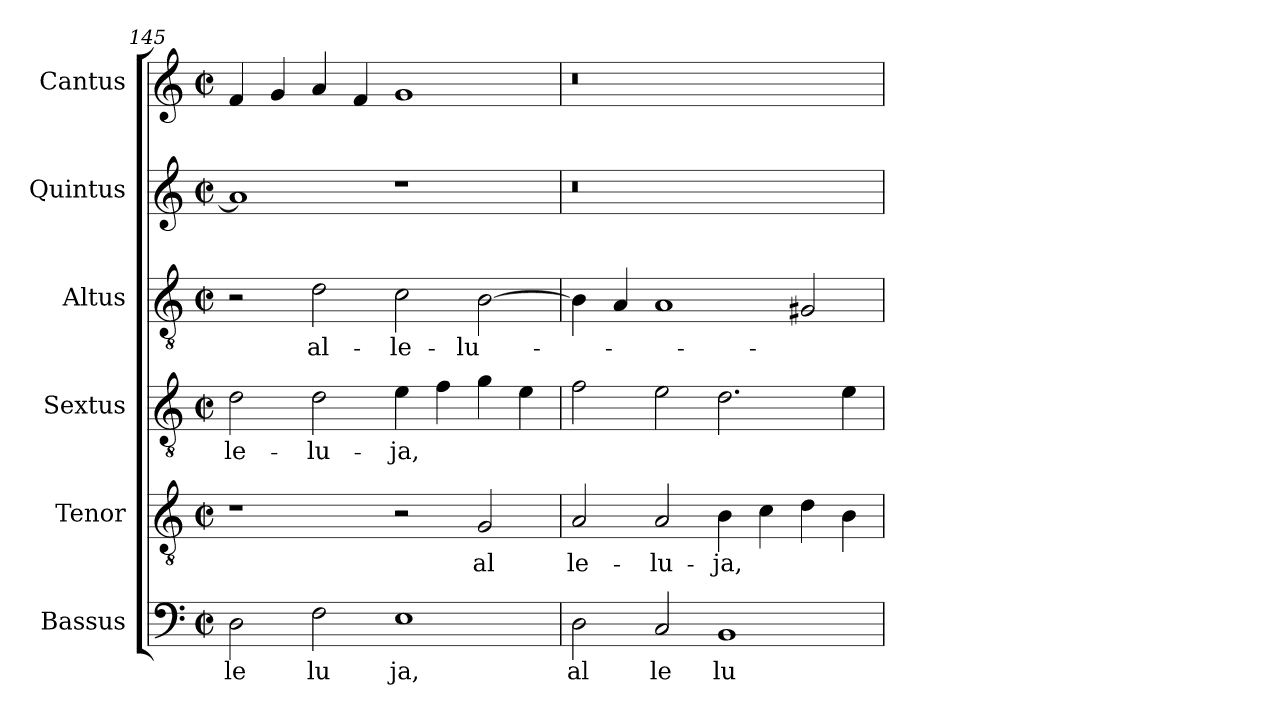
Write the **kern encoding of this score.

**kern	**text	**kern	**text	**kern	**text	**kern	**text	**kern	**kern
*part6	*part6	*part5	*part5	*part4	*part4	*part3	*part3	*part2	*part1
*staff6	*staff6	*staff5	*staff5	*staff4	*staff4	*staff3	*staff3	*staff2	*staff1
*I"Bassus	*	*I"Tenor	*	*I"Sextus	*	*I"Altus	*	*I"Quintus	*I"Cantus
*clefF4	*	*clefGv2	*	*clefGv2	*	*clefGv2	*	*clefG2	*clefG2
*M2/2	*	*M2/2	*	*M2/2	*	*M2/2	*	*M2/2	*M2/2
*met(c|)	*	*met(c|)	*	*met(c|)	*	*met(c|)	*	*met(c|)	*met(c|)
=145	=145	=145	=145	=145	=145	=145	=145	=145	=145
!	!LO:LY:b:cj	!	!	!	!LO:LY:b:cj	!	!	!	!
2D\	le	1r	.	2d\	-le-	2r	.	1a]	4f/
.	.	.	.	.	.	.	.	.	4g/
!	!LO:LY:b:cj	!	!	!	!LO:LY:b:cj	!	!LO:LY:b:cj	!	!
2F\	lu	.	.	2d\	-lu-	2d\	al-	.	4a/
.	.	.	.	.	.	.	.	.	4f/
!	!LO:LY:b:cj	!	!	!	!LO:LY:b:cj	!	!LO:LY:b:cj	!	!
1E	ja,	2r	.	4e\	-ja,	2c\	-le-	1r	1g
.	.	.	.	4f\	.	.	.	.	.
!	!	!	!LO:LY:b:cj	!	!	!	!LO:LY:b:cj	!	!
.	.	2G/	al	4g\	.	[>2B\	-lu-	.	.
.	.	.	.	4e\	.	.	.	.	.
!!LO:LB:g=z
=146	=146	=146	=146	=146	=146	=146	=146	=146	=146
!	!LO:LY:b:cj	!	!LO:LY:b:cj	!	!	!	!	!	!
2D\	al	2A/	le-	2f\	.	4B\]	.	0r	0r
.	.	.	.	.	.	4A/	.	.	.
!	!LO:LY:b:cj	!	!LO:LY:b:cj	!	!	!	!	!	!
2C/	le	2A/	-lu-	2e\	.	1A	.	.	.
!	!LO:LY:b:cj	!	!LO:LY:b:cj	!	!	!	!	!	!
1BB	lu	4B\	-ja,	2.d\	.	.	.	.	.
.	.	4c\	.	.	.	.	.	.	.
.	.	4d\	.	.	.	2G#/	.	.	.
.	.	4B\	.	4e\	.	.	.	.	.
=	=	=	=	=	=	=	=	=	=
*-	*-	*-	*-	*-	*-	*-	*-	*-	*-
